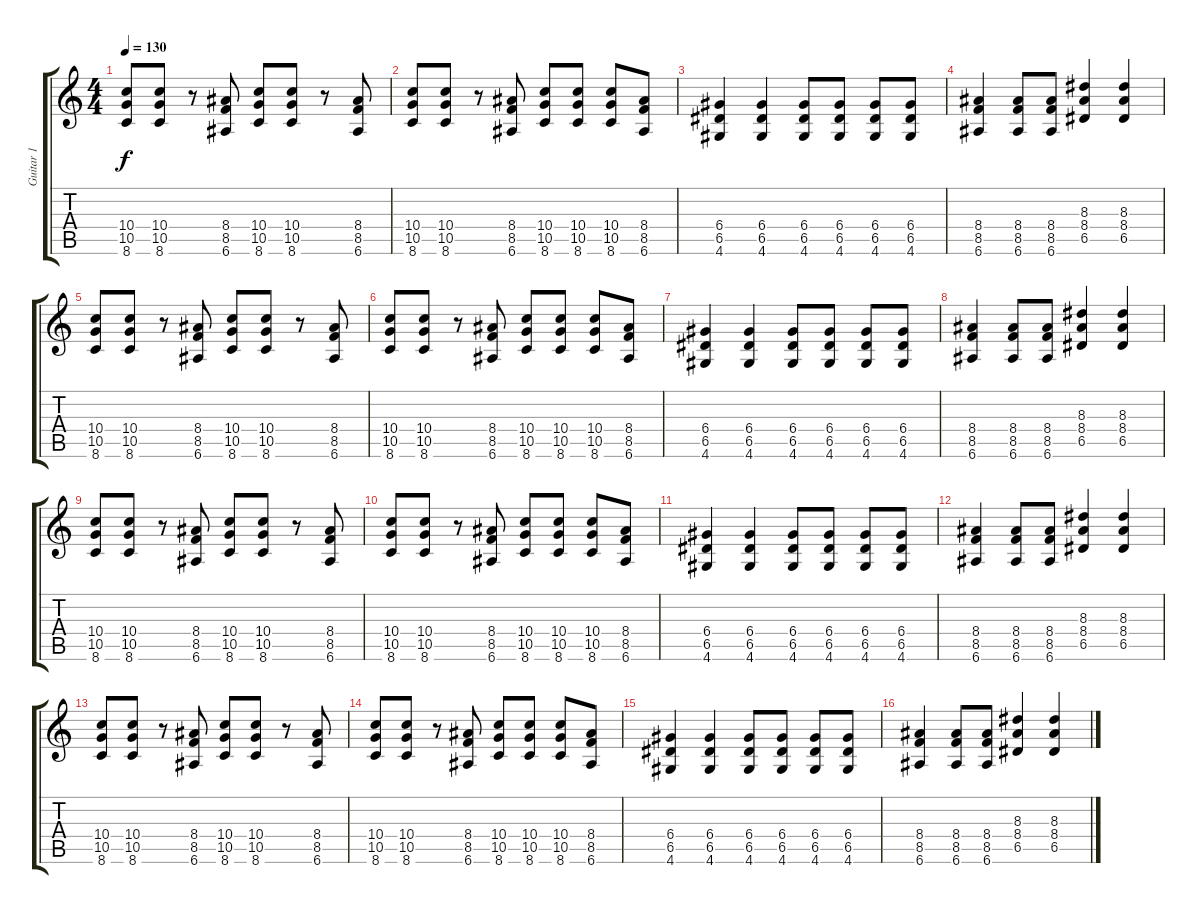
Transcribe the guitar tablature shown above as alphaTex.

\track ("Guitar 1" "Guitar 1") {instrument distortionguitar}
\staff {score tabs}
\tuning (E4 B3 G3 D3 A2 E2) {hide}
\ts (4 4)
\tempo 130
\clef g2
\ks c
(10.4 10.5 8.6).8{dy f} (10.4 10.5 8.6).8 r.8 (8.4 8.5 6.6).8 (10.4 10.5 8.6).8 (10.4 10.5 8.6).8 r.8 (8.4 8.5 6.6).8 |
(10.4 10.5 8.6).8 (10.4 10.5 8.6).8 r.8 (8.4 8.5 6.6).8 (10.4 10.5 8.6).8 (10.4 10.5 8.6).8 (10.4 10.5 8.6).8 (8.4 8.5 6.6).8 |
(6.4 6.5 4.6).4 (6.4 6.5 4.6).4 (6.4 6.5 4.6).8 (6.4 6.5 4.6).8 (6.4 6.5 4.6).8 (6.4 6.5 4.6).8 |
(8.4 8.5 6.6).4 (8.4 8.5 6.6).8 (8.4 8.5 6.6).8 (8.3 8.4 6.5).4 (8.3 8.4 6.5).4 |
(10.4 10.5 8.6).8 (10.4 10.5 8.6).8 r.8 (8.4 8.5 6.6).8 (10.4 10.5 8.6).8 (10.4 10.5 8.6).8 r.8 (8.4 8.5 6.6).8 |
(10.4 10.5 8.6).8 (10.4 10.5 8.6).8 r.8 (8.4 8.5 6.6).8 (10.4 10.5 8.6).8 (10.4 10.5 8.6).8 (10.4 10.5 8.6).8 (8.4 8.5 6.6).8 |
(6.4 6.5 4.6).4 (6.4 6.5 4.6).4 (6.4 6.5 4.6).8 (6.4 6.5 4.6).8 (6.4 6.5 4.6).8 (6.4 6.5 4.6).8 |
(8.4 8.5 6.6).4 (8.4 8.5 6.6).8 (8.4 8.5 6.6).8 (8.3 8.4 6.5).4 (8.3 8.4 6.5).4 |
(10.4 10.5 8.6).8 (10.4 10.5 8.6).8 r.8 (8.4 8.5 6.6).8 (10.4 10.5 8.6).8 (10.4 10.5 8.6).8 r.8 (8.4 8.5 6.6).8 |
(10.4 10.5 8.6).8 (10.4 10.5 8.6).8 r.8 (8.4 8.5 6.6).8 (10.4 10.5 8.6).8 (10.4 10.5 8.6).8 (10.4 10.5 8.6).8 (8.4 8.5 6.6).8 |
(6.4 6.5 4.6).4 (6.4 6.5 4.6).4 (6.4 6.5 4.6).8 (6.4 6.5 4.6).8 (6.4 6.5 4.6).8 (6.4 6.5 4.6).8 |
(8.4 8.5 6.6).4 (8.4 8.5 6.6).8 (8.4 8.5 6.6).8 (8.3 8.4 6.5).4 (8.3 8.4 6.5).4 |
(10.4 10.5 8.6).8 (10.4 10.5 8.6).8 r.8 (8.4 8.5 6.6).8 (10.4 10.5 8.6).8 (10.4 10.5 8.6).8 r.8 (8.4 8.5 6.6).8 |
(10.4 10.5 8.6).8 (10.4 10.5 8.6).8 r.8 (8.4 8.5 6.6).8 (10.4 10.5 8.6).8 (10.4 10.5 8.6).8 (10.4 10.5 8.6).8 (8.4 8.5 6.6).8 |
(6.4 6.5 4.6).4 (6.4 6.5 4.6).4 (6.4 6.5 4.6).8 (6.4 6.5 4.6).8 (6.4 6.5 4.6).8 (6.4 6.5 4.6).8 |
(8.4 8.5 6.6).4 (8.4 8.5 6.6).8 (8.4 8.5 6.6).8 (8.3 8.4 6.5).4 (8.3 8.4 6.5).4
